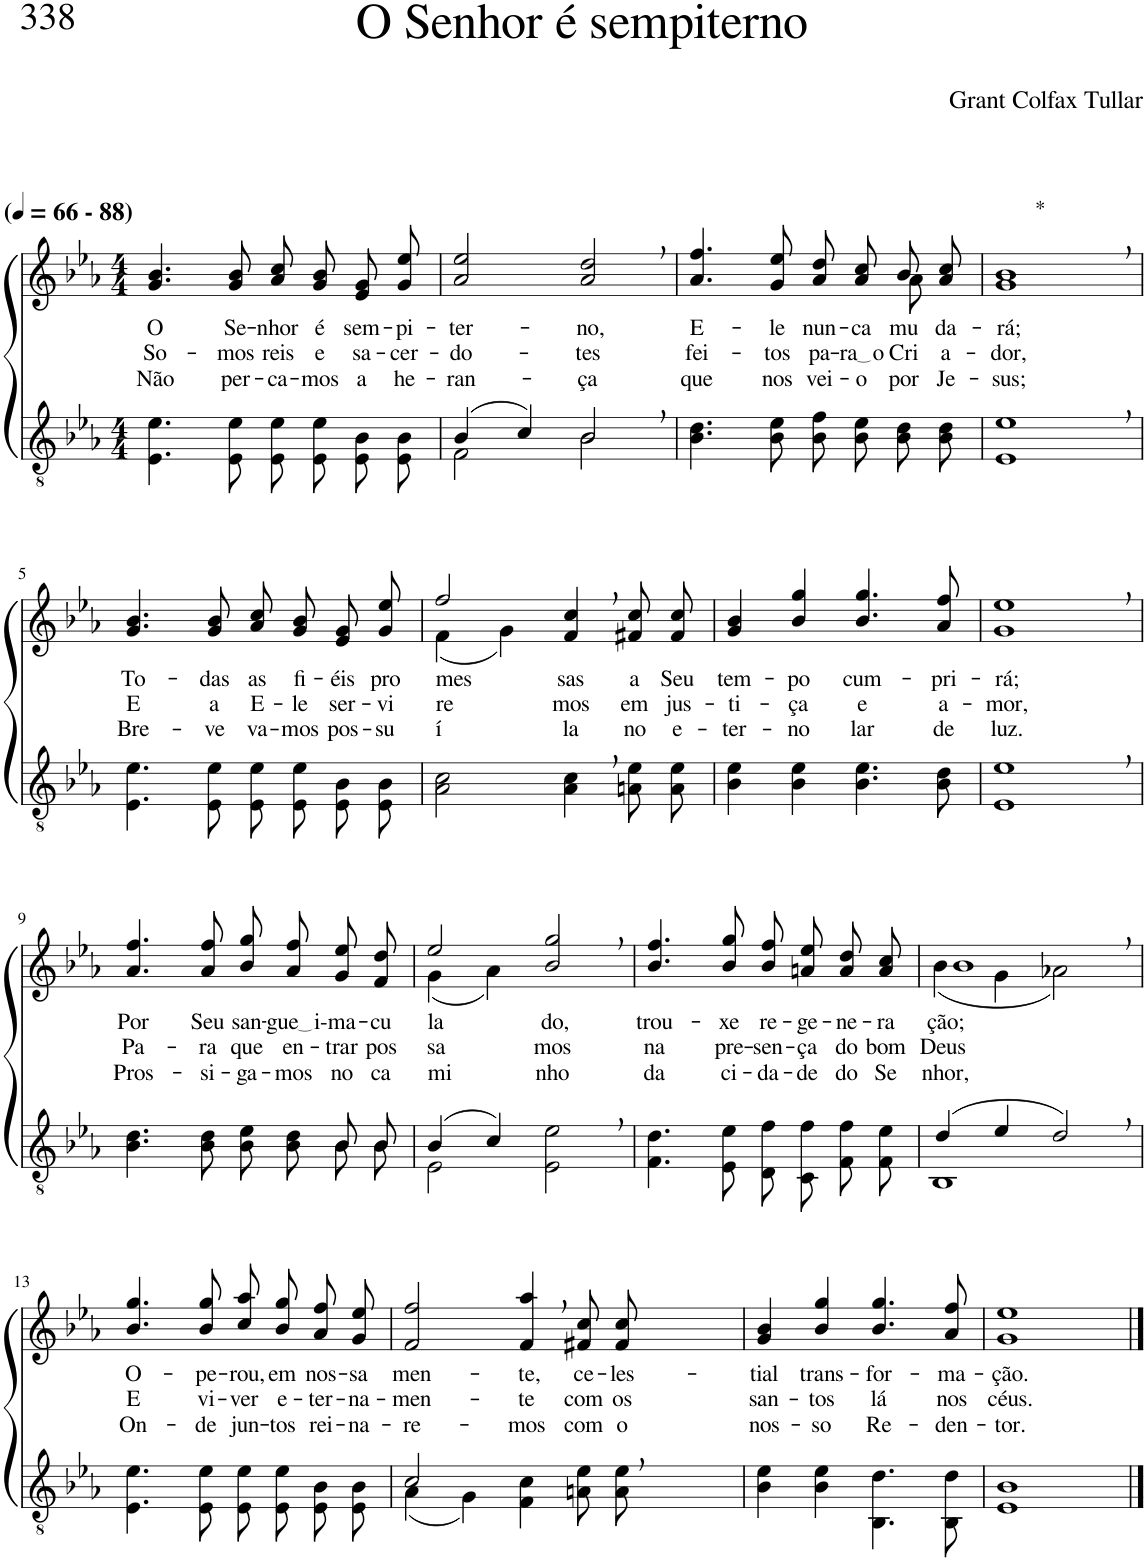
**kern	**kern	**text	**text	**text
*part2	*part1	*part1	*part1	*part1
*staff2	*staff1	*staff1	*staff1	*staff1
*I"Parte III e IV	*I"Parte I e II	*	*	*
*clefGv2	*clefG2	*	*	*
*Trd3c5	*Trd3c5	*	*	*
*k[b-e-a-]	*k[b-e-a-]	*	*	*
*M4/4	*M4/4	*	*	*
*MM66	*MM66	*	*	*
=1	=1	=1	=1	=1
!	!LO:TX:a:B:t=(	!	!	!
!	!LO:TX:a:B:t=- 88)	!	!	!
!	!	!LO:LY:b	!LO:LY:b	!LO:LY:b
4.E-\ 4.e-\	4.g/ 4.b-/	O	So-	Não
!	!	!LO:LY:b	!LO:LY:b	!LO:LY:b
8E-\ 8e-\	8g/ 8b-/	Se-	-mos	per-
!	!	!LO:LY:b	!LO:LY:b	!LO:LY:b
8E-/ 8e-/L	8a-/ 8cc/L	-nhor	reis	-ca-
!	!	!LO:LY:b	!LO:LY:b	!LO:LY:b
8E-/ 8e-/J	8g/ 8b-/J	é	e	-mos
!	!	!LO:LY:b	!LO:LY:b	!LO:LY:b
8E-/ 8B-/L	8e-/ 8g/L	sem-	sa-	a
!	!	!LO:LY:b	!LO:LY:b	!LO:LY:b
8E-/ 8B-/J	8g/ 8ee-/J	-pi-	-cer-	he-
=2	=2	=2	=2	=2
*^	*	*	*	*
!	!	!	!LO:LY:b	!LO:LY:b	!LO:LY:b
(4B-/	2F\	2a-/ 2ee-/	-ter-	-do-	-ran-
4c/)	.	.	.	.	.
!	!	!	!LO:LY:b	!LO:LY:b	!LO:LY:b
2B-,/	2B-\	2a-/, 2dd/,	-no,	-tes	-ça
=3	=3	=3	=3	=3	=3
!	!	!	!LO:LY:b	!LO:LY:b	!LO:LY:b
*v	*v	*^	*	*	*
4.B-\ 4.d\	4.a-/ 4.ff/	2.ryy	E-	fei-	que
!	!	!	!LO:LY:b	!LO:LY:b	!LO:LY:b
8B-\ 8e-\	8g/ 8ee-/	.	-le	-tos	nos
!	!	!	!LO:LY:b	!LO:LY:b	!LO:LY:b
8B-\ 8f\L	8a-\ 8dd\L	.	nun-	pa-	vei-
!	!	!	!LO:LY:b	!LO:LY:b	!LO:LY:b
8B-\ 8e-\J	8a-\ 8cc\J	.	-ca	ra o	-o
!	!	!	!LO:LY:b	!LO:LY:b	!LO:LY:b
8B-\ 8d\L	8b-\L	8a-\	mu-	Cri-	por
!	!	!	!LO:LY:b	!LO:LY:b	!LO:LY:b
8B-\ 8d\J	8a-\ 8cc\J	8ryy	-da-	a-	Je-
=4	=4	=4	=4	=4	=4
!	!LO:TX:a:t=*	!	!	!	!
!	!	!	!LO:LY:b	!LO:LY:b	!LO:LY:b
*	*v	*v	*	*	*
1E-, 1e-,	1g, 1b-,	-rá;	-dor,	-sus;
!!LO:LB:g=z
=5	=5	=5	=5	=5
!	!	!LO:LY:b	!LO:LY:b	!LO:LY:b
4.E-\ 4.e-\	4.g/ 4.b-/	To-	E	Bre-
!	!	!LO:LY:b	!LO:LY:b	!LO:LY:b
8E-\ 8e-\	8g/ 8b-/	-das	a	-ve
!	!	!LO:LY:b	!LO:LY:b	!LO:LY:b
8E-/ 8e-/L	8a-/ 8cc/L	as	E-	va-
!	!	!LO:LY:b	!LO:LY:b	!LO:LY:b
8E-/ 8e-/J	8g/ 8b-/J	fi-	-le	-mos
!	!	!LO:LY:b	!LO:LY:b	!LO:LY:b
8E-/ 8B-/L	8e-/ 8g/L	-éis	ser-	pos-
!	!	!LO:LY:b	!LO:LY:b	!LO:LY:b
8E-/ 8B-/J	8g/ 8ee-/J	pro-	-vi-	-su-
=6	=6	=6	=6	=6
*	*^	*	*	*
!	!	!	!LO:LY:b	!LO:LY:b	!LO:LY:b
2A-\ 2c\	2ff/	(4f\	-mes-	-re-	-í-
.	.	4g\)	.	.	.
!	!	!	!LO:LY:b	!LO:LY:b	!LO:LY:b
4A-\, 4c\,	4f/, 4cc/,	2ryy	-sas	-mos	-la
!	!	!	!LO:LY:b	!LO:LY:b	!LO:LY:b
8An\ 8e-\L	8f#X/ 8cc/L	.	a	em	no
!	!	!	!LO:LY:b	!LO:LY:b	!LO:LY:b
8A\ 8e-\J	8f#/ 8cc/J	.	Seu	jus-	e-
*	*v	*v	*	*	*
=7	=7	=7	=7	=7
!	!	!LO:LY:b	!LO:LY:b	!LO:LY:b
4B-\ 4e-\	4g/ 4b-/	tem-	-ti-	-ter-
!	!	!LO:LY:b	!LO:LY:b	!LO:LY:b
4B-\ 4e-\	4b-/ 4gg/	-po	-ça	-no
!	!	!LO:LY:b	!LO:LY:b	!LO:LY:b
4.B-\ 4.e-\	4.b-/ 4.gg/	cum-	e	lar
!	!	!LO:LY:b	!LO:LY:b	!LO:LY:b
8B-\ 8d\	8a-/ 8ff/	-pri-	a-	de
=8	=8	=8	=8	=8
!	!	!LO:LY:b	!LO:LY:b	!LO:LY:b
1E-, 1e-,	1g, 1ee-,	-rá;	-mor,	luz.
!!LO:LB:g=z
=9	=9	=9	=9	=9
*^	*	*	*	*
!	!	!	!LO:LY:b	!LO:LY:b	!LO:LY:b
4.B-\ 4.d\	2.ryy	4.a-/ 4.ff/	Por	Pa-	Pros-
!	!	!	!LO:LY:b	!LO:LY:b	!LO:LY:b
8B-\ 8d\	.	8a-/ 8ff/	Seu	-ra	-si-
!	!	!	!LO:LY:b	!LO:LY:b	!LO:LY:b
8B-\ 8e-\L	.	8b-\ 8gg\L	san-	que	-ga-
!	!	!	!LO:LY:b	!LO:LY:b	!LO:LY:b
8B-\ 8d\J	.	8a-\ 8ff\J	gue i	en-	-mos
!	!	!	!LO:LY:b	!LO:LY:b	!LO:LY:b
8B-\L	8B-/L	8g\ 8ee-\L	-ma-	-trar	no
!	!	!	!LO:LY:b	!LO:LY:b	!LO:LY:b
8B-\J	8B-/J	8f\ 8dd\J	-cu-	pos-	ca-
=10	=10	=10	=10	=10	=10
*	*	*^	*	*	*
!	!	!	!	!LO:LY:b	!LO:LY:b	!LO:LY:b
(4B-/	2E-\	2ee-/	(4g\	-la-	-sa-	-mi-
4c/)	.	.	4a-\)	.	.	.
!	!	!	!	!LO:LY:b	!LO:LY:b	!LO:LY:b
2ryy	2E-\ 2e-\	2b-/, 2gg/,	2ryy	-do,	-mos	nho
=11	=11	=11	=11	=11	=11	=11
!	!	!	!	!LO:LY:b	!LO:LY:b	!LO:LY:b
*v	*v	*	*	*	*	*
*	*v	*v	*	*	*
4.F\ 4.d\	4.b-/ 4.ff/	trou-	na	da
!	!	!LO:LY:b	!LO:LY:b	!LO:LY:b
8E-\ 8e-\	8b-/ 8gg/	-xe	pre-	ci-
!	!	!LO:LY:b	!LO:LY:b	!LO:LY:b
8D/ 8f/L	8b-\ 8ff\L	re-	-sen-	-da-
!	!	!LO:LY:b	!LO:LY:b	!LO:LY:b
8C/ 8f/J	8an\ 8ee-\J	-ge-	-ça	-de
!	!	!LO:LY:b	!LO:LY:b	!LO:LY:b
8F\ 8f\L	8a\ 8dd\L	-ne-	do	do
!	!	!LO:LY:b	!LO:LY:b	!LO:LY:b
8F\ 8e-\J	8a\ 8cc\J	-ra-	bom	Se-
=12	=12	=12	=12	=12
*^	*^	*	*	*
!	!	!	!	!LO:LY:b	!LO:LY:b	!LO:LY:b
(4d/	1BB-	1b-,	(4b-\	-ção;	Deus	-nhor,
4e-/	.	.	4g\	.	.	.
2d,/)	.	.	2a-X\)	.	.	.
*v	*v	*	*	*	*	*
!!LO:LB:g=z
=13	=13	=13	=13	=13	=13
!	!	!	!LO:LY:b	!LO:LY:b	!LO:LY:b
*	*v	*v	*	*	*
4.E-\ 4.e-\	4.b-/ 4.gg/	O-	E	On-
!	!	!LO:LY:b	!LO:LY:b	!LO:LY:b
8E-\ 8e-\	8b-/ 8gg/	-pe-	vi-	-de
!	!	!LO:LY:b	!LO:LY:b	!LO:LY:b
8E-/ 8e-/L	8cc\ 8aa-\L	-rou,	-ver	jun-
!	!	!LO:LY:b	!LO:LY:b	!LO:LY:b
8E-/ 8e-/J	8b-\ 8gg\J	em	e-	-tos
!	!	!LO:LY:b	!LO:LY:b	!LO:LY:b
8E-/ 8B-/L	8a-\ 8ff\L	nos-	-ter-	rei-
!	!	!LO:LY:b	!LO:LY:b	!LO:LY:b
8E-/ 8B-/J	8g\ 8ee-\J	-sa	-na-	-na-
=14	=14	=14	=14	=14
*^	*	*	*	*
!	!	!	!LO:LY:b	!LO:LY:b	!LO:LY:b
2c/	(4A-\	2f/ 2ff/	men-	-men-	-re-
.	4G\)	.	.	.	.
!	!	!	!LO:LY:b	!LO:LY:b	!LO:LY:b
2ryy	4F\ 4c\	4f/, 4aa-/,	-te,	-te	-mos
!	!	!	!LO:LY:b	!LO:LY:b	!LO:LY:b
.	8An\ 8e-\L	8f#X/ 8cc/L	ce-	com	com
!	!	!	!LO:LY:b	!LO:LY:b	!LO:LY:b
.	8A\ 8e-\J	8f#/ 8cc/J	-les-	os	o
=15	=15	=15	=15	=15	=15
!	!	!	!LO:LY:b	!LO:LY:b	!LO:LY:b
*v	*v	*	*	*	*
4B-\ 4e-\	4g/ 4b-/	-tial	san-	nos-
!	!	!LO:LY:b	!LO:LY:b	!LO:LY:b
4B-\ 4e-\	4b-/ 4gg/	trans-	-tos	-so
!	!	!LO:LY:b	!LO:LY:b	!LO:LY:b
4.BB-\ 4.d\	4.b-/ 4.gg/	-for-	lá	Re-
!	!	!LO:LY:b	!LO:LY:b	!LO:LY:b
8BB-\ 8d\	8a-/ 8ff/	-ma-	nos	-den-
=16	=16	=16	=16	=16
!	!	!LO:LY:b	!LO:LY:b	!LO:LY:b
1E- 1B-	1g 1ee-	-ção.	céus.	-tor.
==	==	==	==	==
*-	*-	*-	*-	*-
